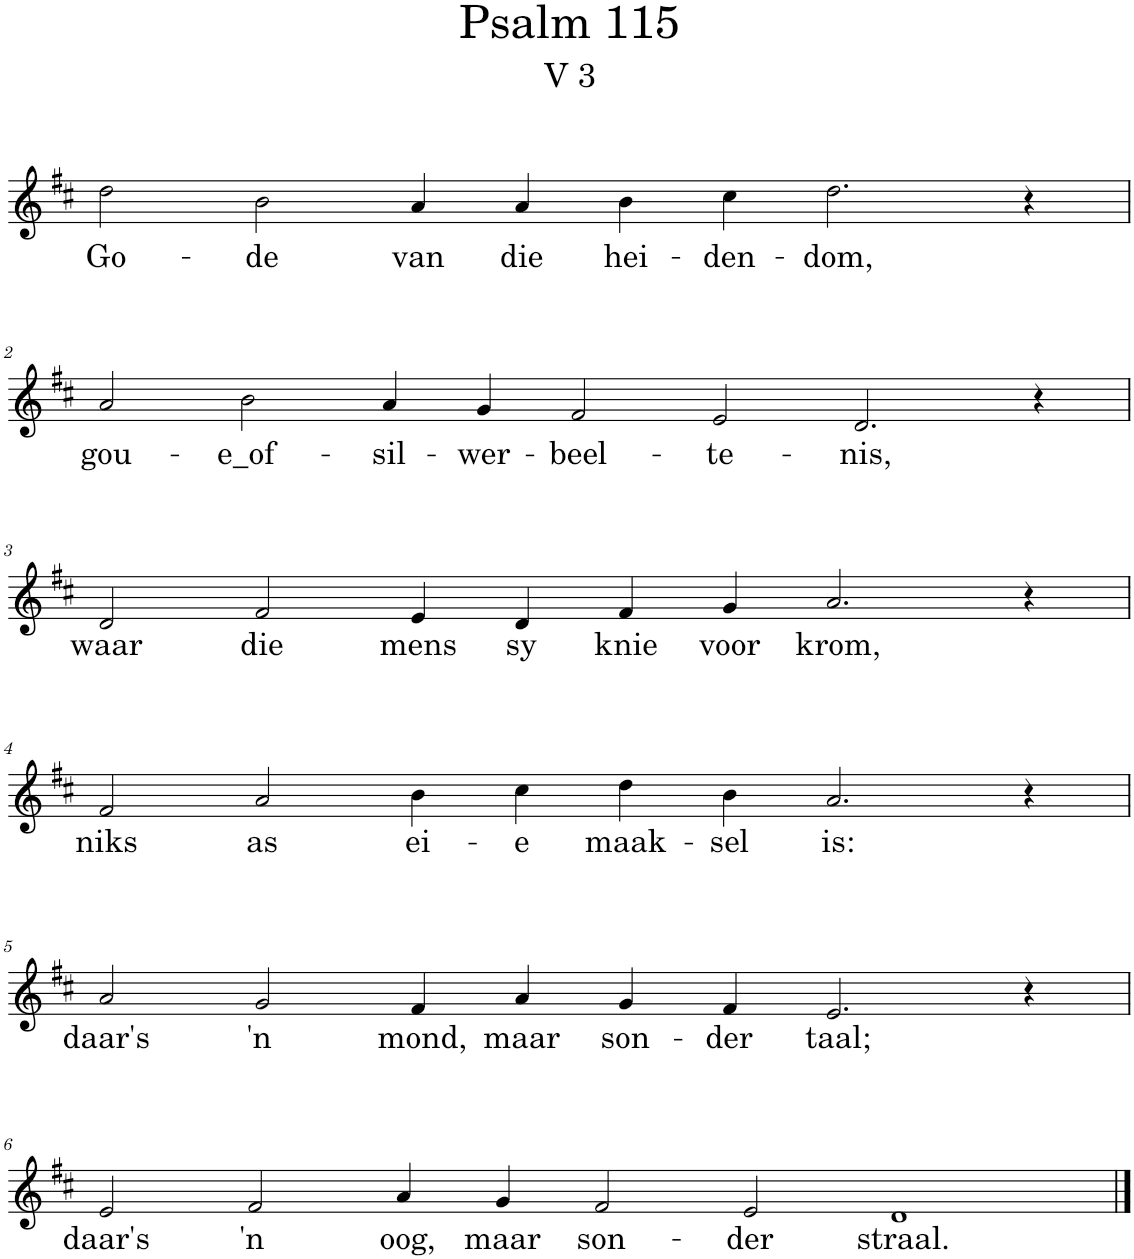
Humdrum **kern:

**kern	**text
*part1	*part1
*staff1	*staff1
*I"Pipe Organ	*
*I'Org.	*
*clefG2	*
*k[f#c#]	*
*M12/4	*
=1	=1
!	!LO:LY:b
2dd\	Go-
!	!LO:LY:b
2b\	-de
!	!LO:LY:b
4a/	van
!	!LO:LY:b
4a/	die
!	!LO:LY:b
4b\	hei-
!	!LO:LY:b
4cc#\	-den-
!	!LO:LY:b
2.dd\	-dom,
4r	.
!!LO:LB:g=z
=2	=2
*M14/4	*
!	!LO:LY:b
2a/	gou-
!	!LO:LY:b
2b\	-e_of-
!	!LO:LY:b
4a/	-sil-
!	!LO:LY:b
4g/	-wer-
!	!LO:LY:b
2f#/	-beel-
!	!LO:LY:b
2e/	-te-
!	!LO:LY:b
2.d/	-nis,
4r	.
!!LO:LB:g=z
=3	=3
*M12/4	*
!	!LO:LY:b
2d/	waar
!	!LO:LY:b
2f#/	die
!	!LO:LY:b
4e/	mens
!	!LO:LY:b
4d/	sy
!	!LO:LY:b
4f#/	knie
!	!LO:LY:b
4g/	voor
!	!LO:LY:b
2.a/	krom,
4r	.
!!LO:LB:g=z
=4	=4
!	!LO:LY:b
2f#/	niks
!	!LO:LY:b
2a/	as
!	!LO:LY:b
4b\	ei-
!	!LO:LY:b
4cc#\	-e
!	!LO:LY:b
4dd\	maak-
!	!LO:LY:b
4b\	-sel
!	!LO:LY:b
2.a/	is:
4r	.
!!LO:LB:g=z
=5	=5
!	!LO:LY:b
2a/	daar's
!	!LO:LY:b
2g/	'n
!	!LO:LY:b
4f#/	mond,
!	!LO:LY:b
4a/	maar
!	!LO:LY:b
4g/	son-
!	!LO:LY:b
4f#/	-der
!	!LO:LY:b
2.e/	taal;
4r	.
!!LO:LB:g=z
=6	=6
*M14/4	*
!	!LO:LY:b
2e/	daar's
!	!LO:LY:b
2f#/	'n
!	!LO:LY:b
4a/	oog,
!	!LO:LY:b
4g/	maar
!	!LO:LY:b
2f#/	son-
!	!LO:LY:b
2e/	-der
!	!LO:LY:b
1d	straal.
==	==
*-	*-
